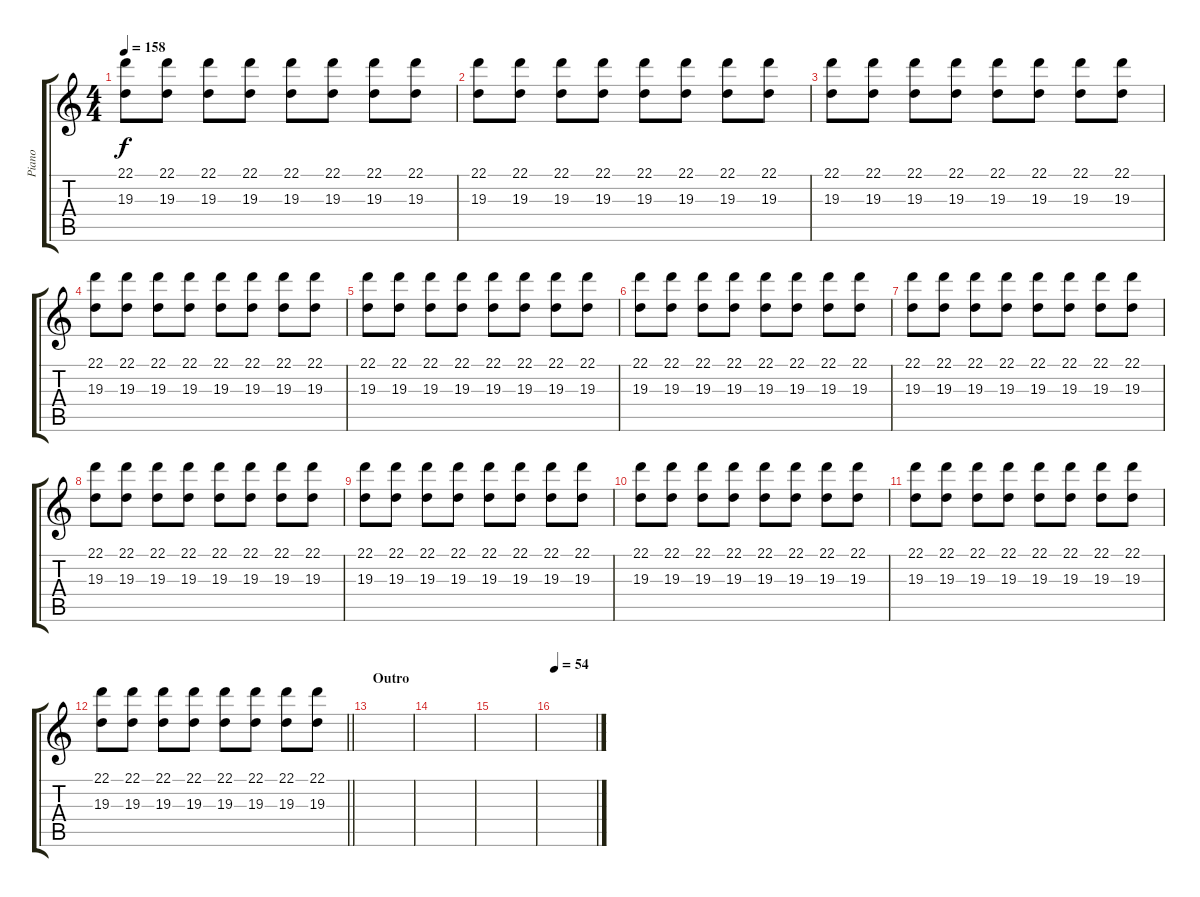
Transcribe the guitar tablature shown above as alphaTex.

\track ("Piano" "Piano") {instrument brightacousticpiano}
\staff {score tabs}
\tuning (E4 B3 G3 D3 A2 E2) {hide}
\ts (4 4)
\tempo 158
\clef g2
\ks c
(22.1 19.3).8{dy f} (22.1 19.3).8 (22.1 19.3).8 (22.1 19.3).8 (22.1 19.3).8 (22.1 19.3).8 (22.1 19.3).8 (22.1 19.3).8 |
(22.1 19.3).8 (22.1 19.3).8 (22.1 19.3).8 (22.1 19.3).8 (22.1 19.3).8 (22.1 19.3).8 (22.1 19.3).8 (22.1 19.3).8 |
(22.1 19.3).8 (22.1 19.3).8 (22.1 19.3).8 (22.1 19.3).8 (22.1 19.3).8 (22.1 19.3).8 (22.1 19.3).8 (22.1 19.3).8 |
(22.1 19.3).8 (22.1 19.3).8 (22.1 19.3).8 (22.1 19.3).8 (22.1 19.3).8 (22.1 19.3).8 (22.1 19.3).8 (22.1 19.3).8 |
(22.1 19.3).8 (22.1 19.3).8 (22.1 19.3).8 (22.1 19.3).8 (22.1 19.3).8 (22.1 19.3).8 (22.1 19.3).8 (22.1 19.3).8 |
(22.1 19.3).8 (22.1 19.3).8 (22.1 19.3).8 (22.1 19.3).8 (22.1 19.3).8 (22.1 19.3).8 (22.1 19.3).8 (22.1 19.3).8 |
(22.1 19.3).8 (22.1 19.3).8 (22.1 19.3).8 (22.1 19.3).8 (22.1 19.3).8 (22.1 19.3).8 (22.1 19.3).8 (22.1 19.3).8 |
(22.1 19.3).8 (22.1 19.3).8 (22.1 19.3).8 (22.1 19.3).8 (22.1 19.3).8 (22.1 19.3).8 (22.1 19.3).8 (22.1 19.3).8 |
(22.1 19.3).8 (22.1 19.3).8 (22.1 19.3).8 (22.1 19.3).8 (22.1 19.3).8 (22.1 19.3).8 (22.1 19.3).8 (22.1 19.3).8 |
(22.1 19.3).8 (22.1 19.3).8 (22.1 19.3).8 (22.1 19.3).8 (22.1 19.3).8 (22.1 19.3).8 (22.1 19.3).8 (22.1 19.3).8 |
(22.1 19.3).8 (22.1 19.3).8 (22.1 19.3).8 (22.1 19.3).8 (22.1 19.3).8 (22.1 19.3).8 (22.1 19.3).8 (22.1 19.3).8 |
\barLineRight lightlight
(22.1 19.3).8 (22.1 19.3).8 (22.1 19.3).8 (22.1 19.3).8 (22.1 19.3).8 (22.1 19.3).8 (22.1 19.3).8 (22.1 19.3).8 |
\section ("" "Outro")
|
|
|
\tempo 54
